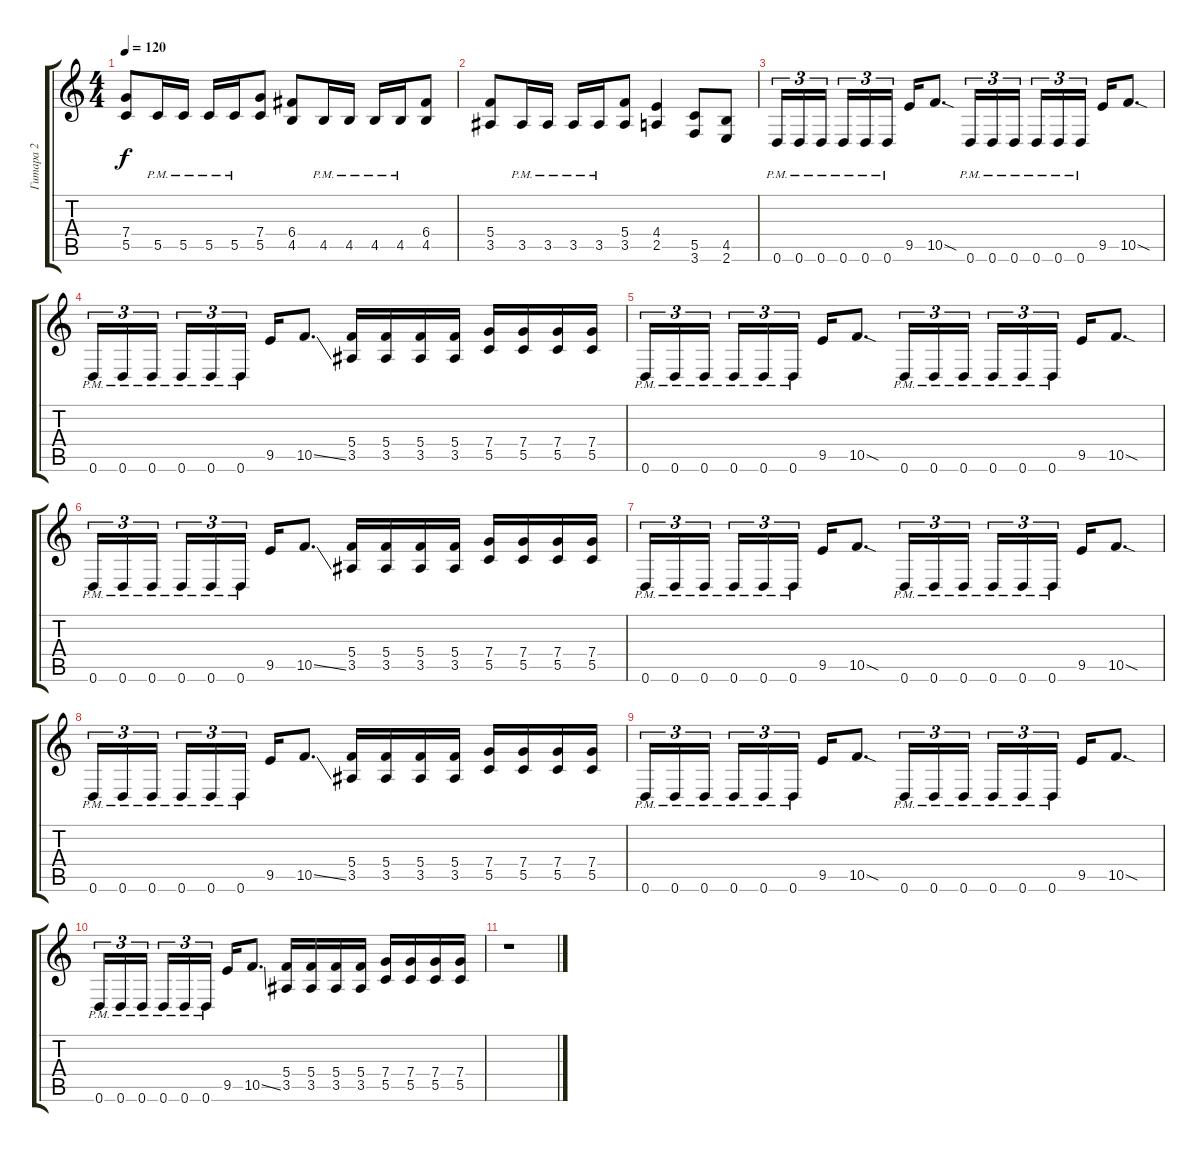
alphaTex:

\track ("Гитара 2" "Гитара 2") {instrument overdrivenguitar}
\staff {score tabs}
\tuning (D4 A3 F3 C3 G2 D2) {hide}
\ts (4 4)
\tempo 120
\clef g2
\ks c
(7.4 5.5).8{dy f} 5.5{pm}.16 5.5{pm}.16 5.5{pm}.16 5.5{pm}.16 (7.4 5.5).8 (6.4 4.5).8 4.5{pm}.16 4.5{pm}.16 4.5{pm}.16 4.5{pm}.16 (6.4 4.5).8 |
(5.4 3.5).8 3.5{pm}.16 3.5{pm}.16 3.5{pm}.16 3.5{pm}.16 (5.4 3.5).8 (4.4 2.5).4 (5.5 3.6).8 (4.5 2.6).8 |
0.6{pm}.16{tu (3 2)} 0.6{pm}.16{tu (3 2)} 0.6{pm}.16{tu (3 2) beam splitsecondary} 0.6{pm}.16{tu (3 2)} 0.6{pm}.16{tu (3 2)} 0.6{pm}.16{tu (3 2)} 9.5.16 10.5{sod}.8{d} 0.6{pm}.16{tu (3 2)} 0.6{pm}.16{tu (3 2)} 0.6{pm}.16{tu (3 2) beam splitsecondary} 0.6{pm}.16{tu (3 2)} 0.6{pm}.16{tu (3 2)} 0.6{pm}.16{tu (3 2)} 9.5.16 10.5{sod}.8{d} |
0.6{pm}.16{tu (3 2)} 0.6{pm}.16{tu (3 2)} 0.6{pm}.16{tu (3 2) beam splitsecondary} 0.6{pm}.16{tu (3 2)} 0.6{pm}.16{tu (3 2)} 0.6{pm}.16{tu (3 2)} 9.5.16 10.5{ss}.8{d} (5.4 3.5).16 (5.4 3.5).16 (5.4 3.5).16 (5.4 3.5).16 (7.4 5.5).16 (7.4 5.5).16 (7.4 5.5).16 (7.4 5.5).16 |
0.6{pm}.16{tu (3 2)} 0.6{pm}.16{tu (3 2)} 0.6{pm}.16{tu (3 2) beam splitsecondary} 0.6{pm}.16{tu (3 2)} 0.6{pm}.16{tu (3 2)} 0.6{pm}.16{tu (3 2)} 9.5.16 10.5{sod}.8{d} 0.6{pm}.16{tu (3 2)} 0.6{pm}.16{tu (3 2)} 0.6{pm}.16{tu (3 2) beam splitsecondary} 0.6{pm}.16{tu (3 2)} 0.6{pm}.16{tu (3 2)} 0.6{pm}.16{tu (3 2)} 9.5.16 10.5{sod}.8{d} |
0.6{pm}.16{tu (3 2)} 0.6{pm}.16{tu (3 2)} 0.6{pm}.16{tu (3 2) beam splitsecondary} 0.6{pm}.16{tu (3 2)} 0.6{pm}.16{tu (3 2)} 0.6{pm}.16{tu (3 2)} 9.5.16 10.5{ss}.8{d} (5.4 3.5).16 (5.4 3.5).16 (5.4 3.5).16 (5.4 3.5).16 (7.4 5.5).16 (7.4 5.5).16 (7.4 5.5).16 (7.4 5.5).16 |
0.6{pm}.16{tu (3 2)} 0.6{pm}.16{tu (3 2)} 0.6{pm}.16{tu (3 2) beam splitsecondary} 0.6{pm}.16{tu (3 2)} 0.6{pm}.16{tu (3 2)} 0.6{pm}.16{tu (3 2)} 9.5.16 10.5{sod}.8{d} 0.6{pm}.16{tu (3 2)} 0.6{pm}.16{tu (3 2)} 0.6{pm}.16{tu (3 2) beam splitsecondary} 0.6{pm}.16{tu (3 2)} 0.6{pm}.16{tu (3 2)} 0.6{pm}.16{tu (3 2)} 9.5.16 10.5{sod}.8{d} |
0.6{pm}.16{tu (3 2)} 0.6{pm}.16{tu (3 2)} 0.6{pm}.16{tu (3 2) beam splitsecondary} 0.6{pm}.16{tu (3 2)} 0.6{pm}.16{tu (3 2)} 0.6{pm}.16{tu (3 2)} 9.5.16 10.5{ss}.8{d} (5.4 3.5).16 (5.4 3.5).16 (5.4 3.5).16 (5.4 3.5).16 (7.4 5.5).16 (7.4 5.5).16 (7.4 5.5).16 (7.4 5.5).16 |
0.6{pm}.16{tu (3 2)} 0.6{pm}.16{tu (3 2)} 0.6{pm}.16{tu (3 2) beam splitsecondary} 0.6{pm}.16{tu (3 2)} 0.6{pm}.16{tu (3 2)} 0.6{pm}.16{tu (3 2)} 9.5.16 10.5{sod}.8{d} 0.6{pm}.16{tu (3 2)} 0.6{pm}.16{tu (3 2)} 0.6{pm}.16{tu (3 2) beam splitsecondary} 0.6{pm}.16{tu (3 2)} 0.6{pm}.16{tu (3 2)} 0.6{pm}.16{tu (3 2)} 9.5.16 10.5{sod}.8{d} |
0.6{pm}.16{tu (3 2)} 0.6{pm}.16{tu (3 2)} 0.6{pm}.16{tu (3 2) beam splitsecondary} 0.6{pm}.16{tu (3 2)} 0.6{pm}.16{tu (3 2)} 0.6{pm}.16{tu (3 2)} 9.5.16 10.5{ss}.8{d} (5.4 3.5).16 (5.4 3.5).16 (5.4 3.5).16 (5.4 3.5).16 (7.4 5.5).16 (7.4 5.5).16 (7.4 5.5).16 (7.4 5.5).16 |
r.1
